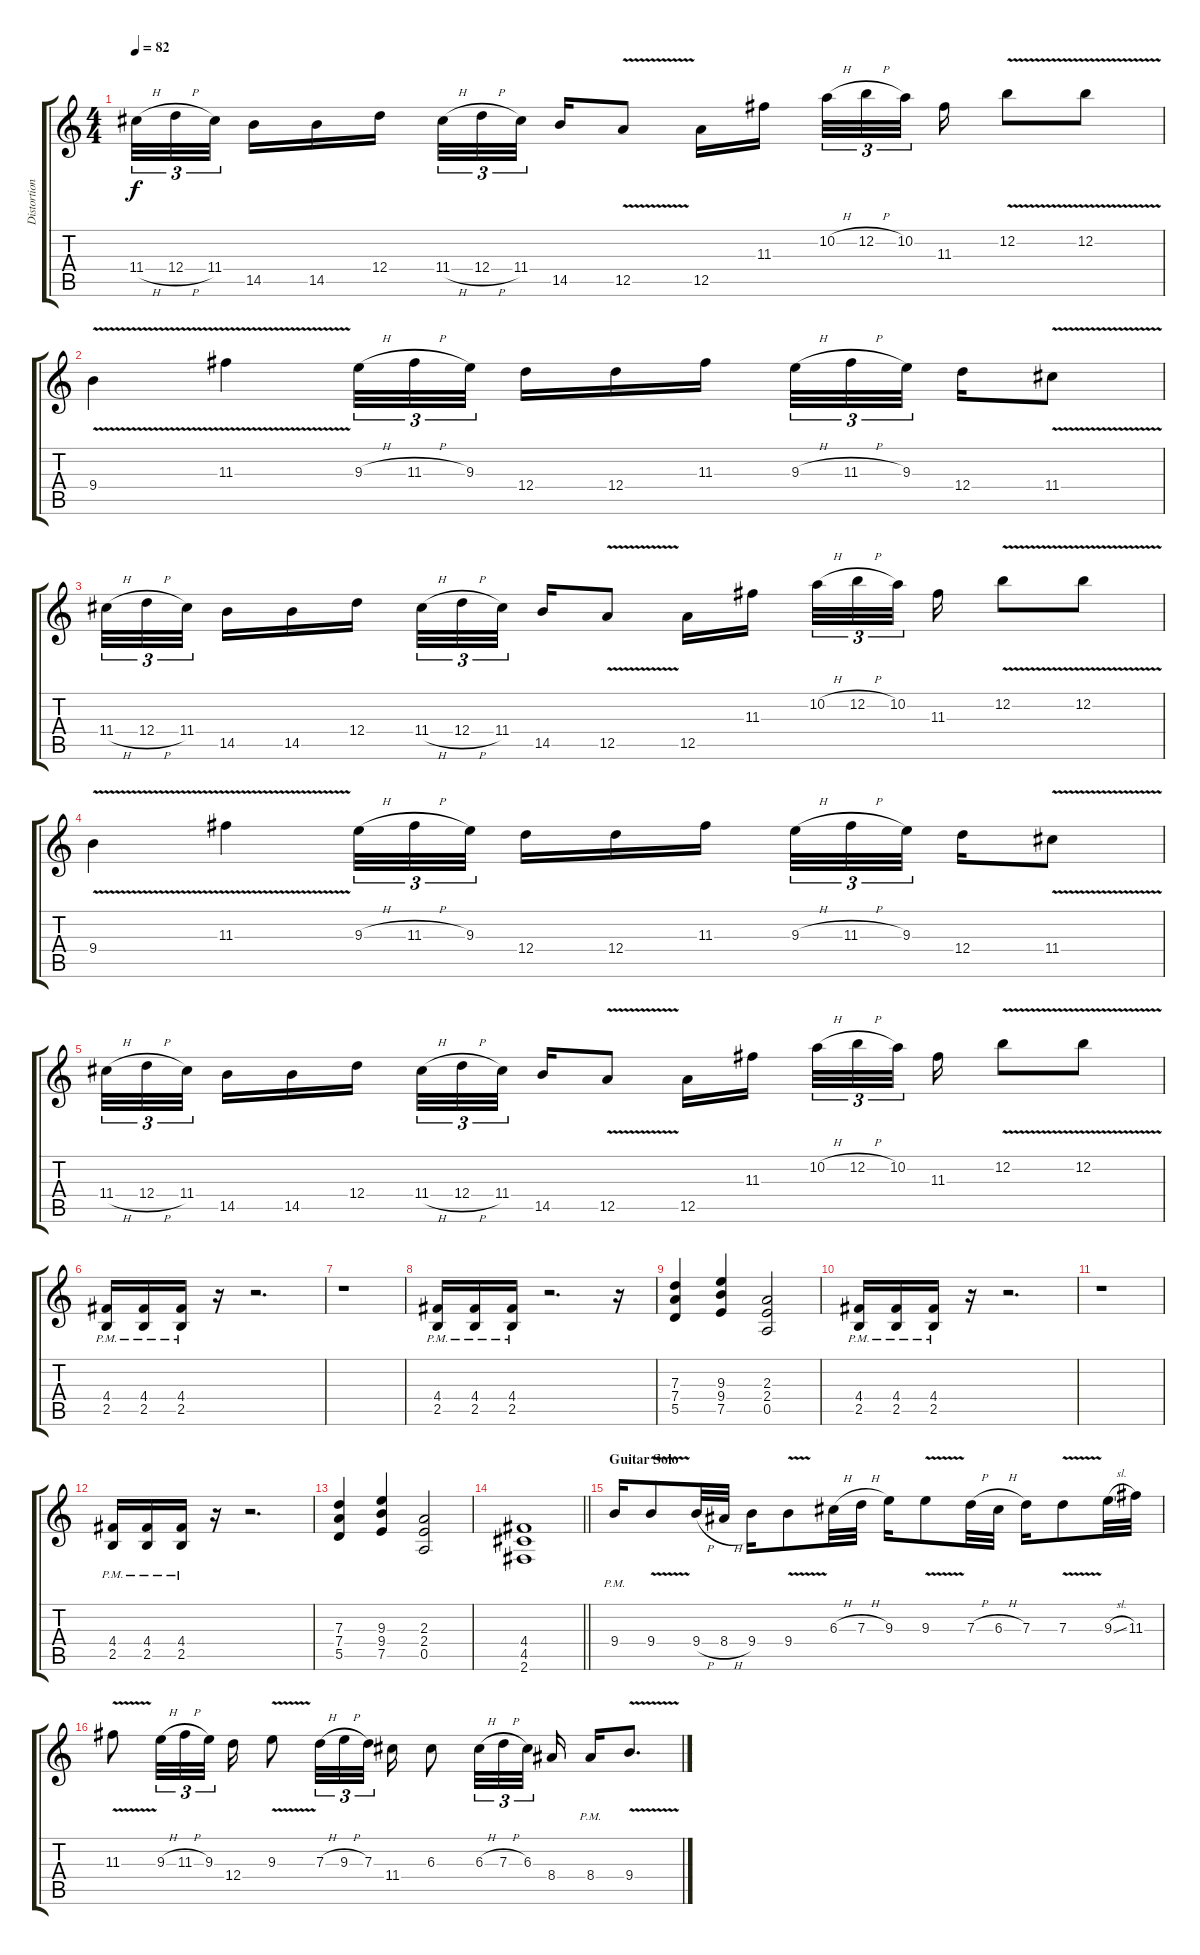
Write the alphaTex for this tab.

\track ("Distortion Lead" "Distortion") {instrument distortionguitar}
\staff {score tabs}
\tuning (E4 B3 G3 D3 A2 E2) {hide}
\ts (4 4)
\tempo 82
\clef g2
\ks c
11.4{h}.32{tu (3 2) dy f} 12.4{h}.32{tu (3 2)} 11.4.32{tu (3 2) beam splitsecondary} 14.5.16 14.5.16 12.4.16 11.4{h}.32{tu (3 2)} 12.4{h}.32{tu (3 2)} 11.4.32{tu (3 2) beam splitsecondary} 14.5.16 12.5{v}.8 12.5.16 11.3.16{beam splitsecondary} 10.2{h}.32{tu (3 2)} 12.2{h}.32{tu (3 2)} 10.2.32{tu (3 2) beam splitsecondary} 11.3.16 12.2{v}.8 12.2{v}.8 |
9.4{v}.4 11.3{v}.4 9.3{h}.32{tu (3 2)} 11.3{h}.32{tu (3 2)} 9.3.32{tu (3 2) beam splitsecondary} 12.4.16 12.4.16 11.3.16 9.3{h}.32{tu (3 2)} 11.3{h}.32{tu (3 2)} 9.3.32{tu (3 2) beam splitsecondary} 12.4.16 11.4{v}.8 |
11.4{h}.32{tu (3 2)} 12.4{h}.32{tu (3 2)} 11.4.32{tu (3 2) beam splitsecondary} 14.5.16 14.5.16 12.4.16 11.4{h}.32{tu (3 2)} 12.4{h}.32{tu (3 2)} 11.4.32{tu (3 2) beam splitsecondary} 14.5.16 12.5{v}.8 12.5.16 11.3.16{beam splitsecondary} 10.2{h}.32{tu (3 2)} 12.2{h}.32{tu (3 2)} 10.2.32{tu (3 2) beam splitsecondary} 11.3.16 12.2{v}.8 12.2{v}.8 |
9.4{v}.4 11.3{v}.4 9.3{h}.32{tu (3 2)} 11.3{h}.32{tu (3 2)} 9.3.32{tu (3 2) beam splitsecondary} 12.4.16 12.4.16 11.3.16 9.3{h}.32{tu (3 2)} 11.3{h}.32{tu (3 2)} 9.3.32{tu (3 2) beam splitsecondary} 12.4.16 11.4{v}.8 |
11.4{h}.32{tu (3 2)} 12.4{h}.32{tu (3 2)} 11.4.32{tu (3 2) beam splitsecondary} 14.5.16 14.5.16 12.4.16 11.4{h}.32{tu (3 2)} 12.4{h}.32{tu (3 2)} 11.4.32{tu (3 2) beam splitsecondary} 14.5.16 12.5{v}.8 12.5.16 11.3.16{beam splitsecondary} 10.2{h}.32{tu (3 2)} 12.2{h}.32{tu (3 2)} 10.2.32{tu (3 2) beam splitsecondary} 11.3.16 12.2{v}.8 12.2{v}.8 |
(4.4{pm} 2.5).16 (4.4{pm} 2.5).16 (4.4{pm} 2.5).16 r.16 r.2{d} |
r.1 |
(4.4{pm} 2.5).16 (4.4{pm} 2.5).16 (4.4{pm} 2.5).16 r.2{d} r.16 |
(7.3 7.4 5.5).4 (9.3 9.4 7.5).4 (2.3 2.4 0.5).2 |
(4.4{pm} 2.5).16 (4.4{pm} 2.5).16 (4.4{pm} 2.5).16 r.16 r.2{d} |
r.1 |
(4.4{pm} 2.5).16 (4.4{pm} 2.5).16 (4.4{pm} 2.5).16 r.16 r.2{d} |
(7.3 7.4 5.5).4 (9.3 9.4 7.5).4 (2.3 2.4 0.5).2 |
\barLineRight lightlight
(4.4 4.5 2.6).1 |
\section ("" "Guitar Solo")
9.4{pm}.16 9.4{v}.8 9.4{h}.32 8.4{h}.32 9.4.16 9.4{v}.8 6.3{h}.32 7.3{h}.32 9.3.16 9.3{v}.8 7.3{h}.32 6.3{h}.32 7.3.16 7.3{v}.8 9.3{sl}.32 11.3.32 |
11.3{v}.8 9.3{h}.32{tu (3 2)} 11.3{h}.32{tu (3 2)} 9.3.32{tu (3 2) beam splitsecondary} 12.4.16 9.3{v}.8 7.3{h}.32{tu (3 2)} 9.3{h}.32{tu (3 2)} 7.3.32{tu (3 2) beam splitsecondary} 11.4.16 6.3.8 6.3{h}.32{tu (3 2)} 7.3{h}.32{tu (3 2)} 6.3.32{tu (3 2) beam splitsecondary} 8.4.16 8.4{pm}.16 9.4{v}.8{d}
